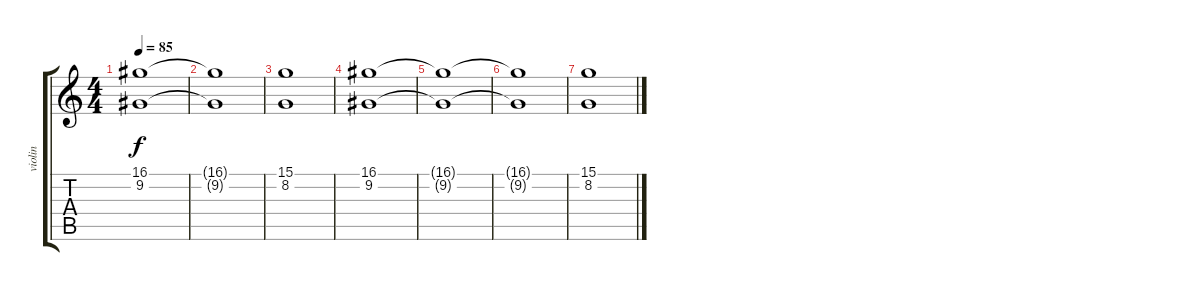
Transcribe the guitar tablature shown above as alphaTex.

\track ("violin" "violin") {instrument violin}
\staff {score tabs}
\tuning (E4 B3 G3 D3 A2 E2) {hide}
\ts (4 4)
\tempo 85
\clef g2
\ks c
(16.1{t} 9.2{t}).1{dy f} |
(16.1{t} 9.2{t}).1 |
(15.1 8.2).1 |
(16.1 9.2).1 |
(16.1{t} 9.2{t}).1 |
(16.1{t} 9.2{t}).1 |
(15.1 8.2).1
